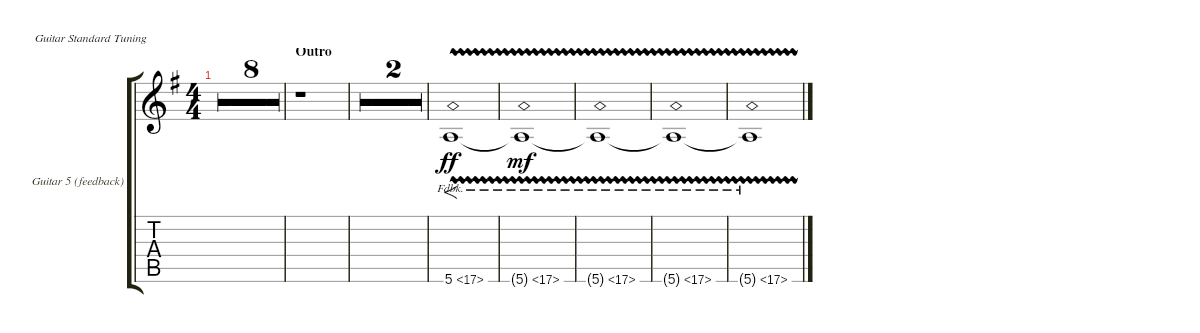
\defaultSystemsLayout 4
\bracketExtendMode groupsimilarinstruments
\useSystemSignSeparator
\multiBarRest
\multiTrackTrackNamePolicy allsystems
\firstSystemTrackNameMode fullname
\firstSystemTrackNameOrientation horizontal
\otherSystemsTrackNameOrientation horizontal
\defaultBarNumberDisplay FirstOfSystem
\track ("Guitar 5 (feedback)" "Gtr. 5") {multiBarRest instrument overdrivenguitar}
\staff {score tabs}
\tuning (E4 B3 G3 D3 A2 E2)
\ts (4 4)
\tempo 138
\clef g2
\ks g
r.1{dy f} |
r.1 |
r.1 |
r.1 |
r.1 |
r.1 |
r.1 |
\barLineRight lightlight
r.1 |
\section ("" "Outro")
r.1 |
r.1 |
r.1 |
5.6{fh 12 vw}.1{f dy ff} |
5.6{fh 12 vw t}.1{dy mf} |
5.6{fh 12 vw t}.1 |
5.6{fh 12 vw t}.1 |
5.6{fh 12 vw t}.1
